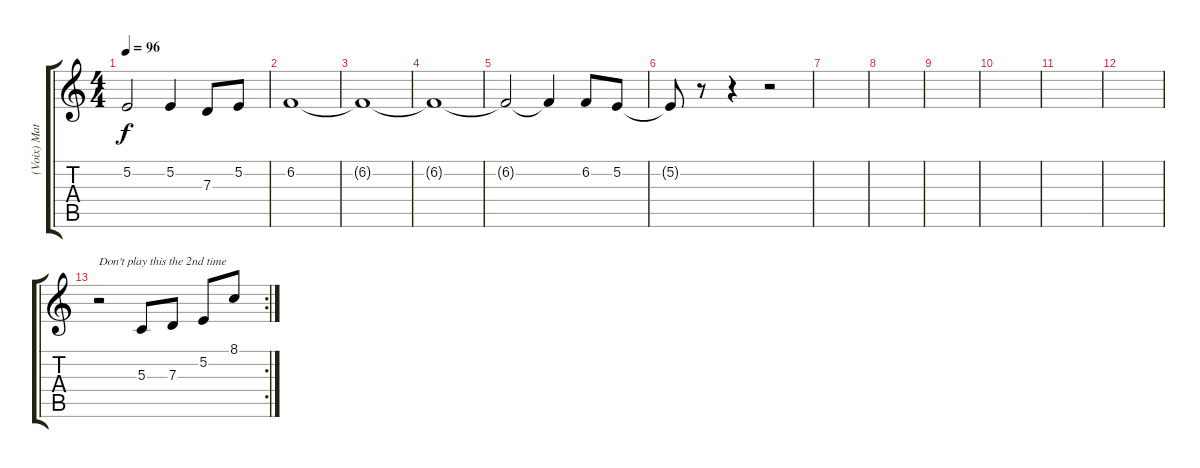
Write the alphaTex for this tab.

\track ("(Voix) Matthew Bellamy" "(Voix) Mat") {instrument piccolo}
\staff {score tabs}
\tuning (E4 B3 G3 D3 A2 E2) {hide}
\ts (4 4)
\tempo 96
\clef g2
\ks c
5.2{t}.2{dy f} 5.2.4 7.3.8 5.2.8 |
6.2.1 |
6.2{t}.1 |
6.2{t}.1 |
6.2{t}.2 6.2{t}.4 6.2.8 5.2.8 |
5.2{t}.8 r.8 r.4 r.2 |
|
|
|
|
|
|
\rc 2
r.2{txt "Don't play this the 2nd time"} 5.3.8 7.3.8 5.2.8 8.1.8
